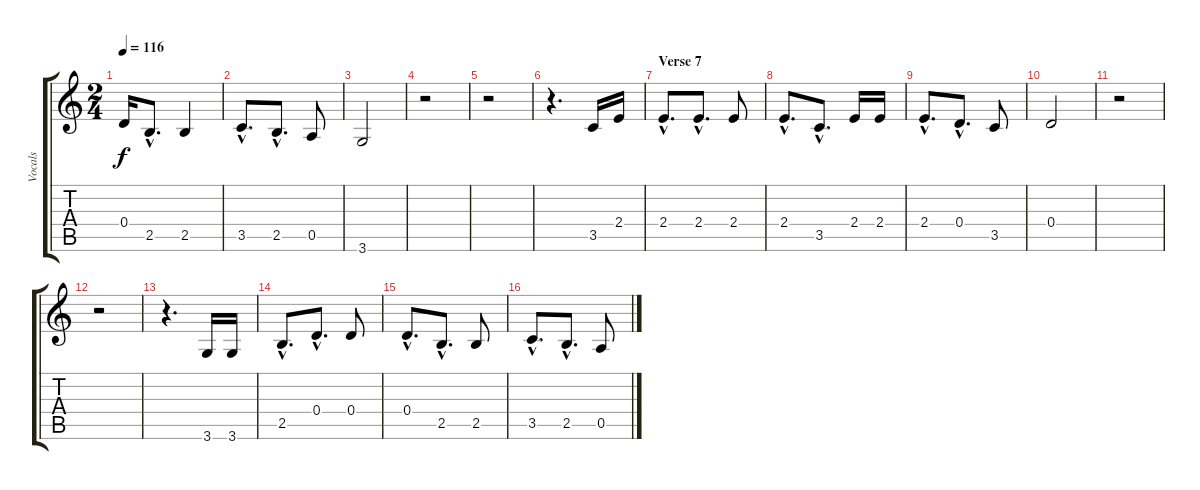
\track ("Vocals" "Vocals") {instrument acousticguitarsteel}
\staff {score tabs}
\tuning (E4 B3 G3 D3 A2 E2) {hide}
\ts (2 4)
\tempo 116
\clef g2
\ks c
0.4.16{dy f} 2.5{hac}.8{d} 2.5.4 |
3.5{hac}.8{d} 2.5{hac}.8{d} 0.5.8 |
3.6.2 |
r.2 |
r.2 |
r.4{d} 3.5.16 2.4.16 |
\section ("" "Verse 7")
2.4{hac}.8{d} 2.4{hac}.8{d} 2.4.8 |
2.4{hac}.8{d} 3.5{hac}.8{d} 2.4.16 2.4.16 |
2.4{hac}.8{d} 0.4{hac}.8{d} 3.5.8 |
0.4.2 |
r.2 |
r.2 |
r.4{d} 3.6.16 3.6.16 |
2.5{hac}.8{d} 0.4{hac}.8{d} 0.4.8 |
0.4{hac}.8{d} 2.5{hac}.8{d} 2.5.8 |
3.5{hac}.8{d} 2.5{hac}.8{d} 0.5.8
